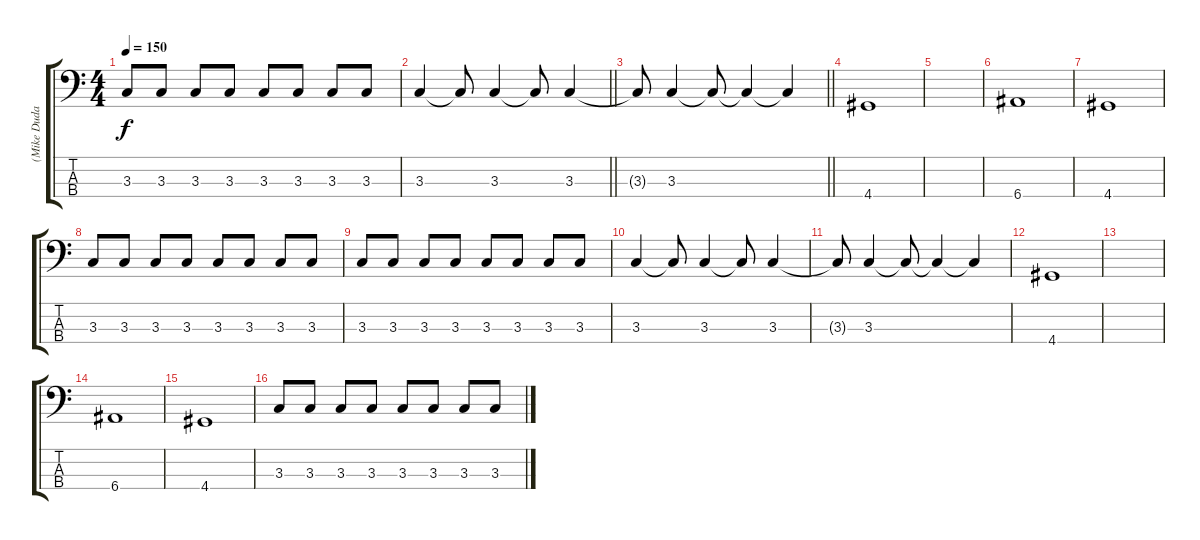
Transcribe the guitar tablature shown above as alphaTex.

\track ("(Mike Duda) Bass" "(Mike Duda") {instrument electricbasspick}
\staff {score tabs}
\tuning (G2 D2 A1 E1) {hide}
\ts (4 4)
\tempo 150
\clef f4
\ks c
3.3.8{dy f} 3.3.8 3.3.8 3.3.8 3.3.8 3.3.8 3.3.8 3.3.8 |
\barLineRight lightlight
3.3.4 3.3{t}.8 3.3.4 3.3{t}.8 3.3.4 |
\barLineRight lightlight
3.3{t}.8 3.3.4 3.3{t}.8 3.3{t}.4 3.3{t}.4 |
4.4.1 |
|
6.4.1 |
4.4.1 |
3.3.8 3.3.8 3.3.8 3.3.8 3.3.8 3.3.8 3.3.8 3.3.8 |
3.3.8 3.3.8 3.3.8 3.3.8 3.3.8 3.3.8 3.3.8 3.3.8 |
3.3.4 3.3{t}.8 3.3.4 3.3{t}.8 3.3.4 |
3.3{t}.8 3.3.4 3.3{t}.8 3.3{t}.4 3.3{t}.4 |
4.4.1 |
|
6.4.1 |
4.4.1 |
3.3.8 3.3.8 3.3.8 3.3.8 3.3.8 3.3.8 3.3.8 3.3.8
